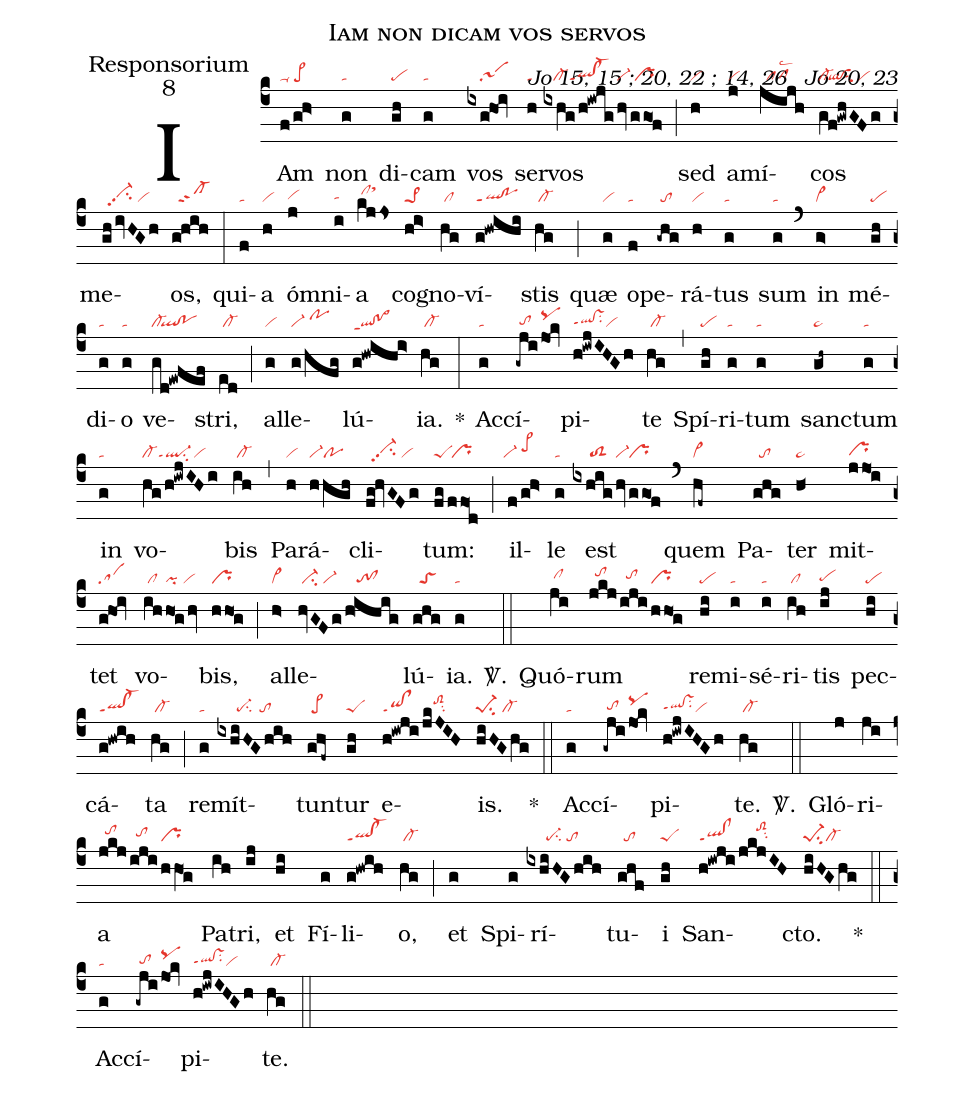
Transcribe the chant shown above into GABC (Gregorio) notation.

name:Iam non dicam vos servos;
office-part:Responsorium;
mode:8;
commentary:Jo 15, 15 ; 20, 22 ; 14, 26 ꝟ Jo 20, 23;
nabc-lines:1;
%%
(c4)
IAm(f/gh>|ta-/pe>) non(g|ta) di(gh|pe)cam(g|ta)
vos(ixg!ho1!iv|////sa1) ser(h|ta)vos(ixhg/h!iwjg|///cl-ql!cl-ppt1|hv|vi-|g/go1f|/pr) (;)
sed(h|vi) a(j|vi)mí(jijh|//pflsc2)cos(gf!gwhGFg|cl-``qlsu2/vi) me(ghivHGh|//vi-hhpp2su2/vi)os,(g!hih|//sf-) (:)
qui(f|ta)a(h|vi) óm(j|vihg)ni(i|tahg)a(kjjs|/clhisthk) co(hi>|pe>1)gno(hg|/cl)ví(g!hwihi|ql!poppt1)stis(hg|/cl-) (;)
quæ(g|vi) o(f|ta)pe(-ghg|/to)rá(h|vi)tus(g|ta) sum(g|ta) (`)
in(g>|vi>) mé(gh|pe)di(g|ta)o(g|ta) ve(gd!ewfef|cl-``ql!po)stri,(ed|/cl-) (;)
al(g|vi)le(g/hfg|vi-/pohi)lú(g!hwihi>|ql!po>ppt1)ia.(hg|/cl-) *(:)

Ac(g|ta)cí(-gji|/tohg|/jo1!kv|pqhi)pi(h!iwjIHGh|qlhg!vshgppt1su2vi)te(hg|/cl-) (,)
Spí(gh|pe)ri(g|ta)tum(g|ta) san(gh~|pe~)ctum(g|ta) in(g|ta) vo(hg/h!iwjIHi|cl-ql-ppt1su2vi)bis(ih|/cl-) (,)
Pa(h|vi)rá(h/hgh|vi-po)cli(fg!hvGFg|//vi-hhpp2su2/vi)tum:(fg|peS|/f/fo1d|/pr) (;)
il(f/g!h>|`vi-/pe>hi)le(g|ta) est(ixhig|/////toS2|hv|vi-|g/go1!f|pr) (`)
quem(hf~|cl~) Pa(ghg|//to)ter(h<|pe~) mit(j/jo1!i|prhg)tet(g!ho1!iv|sa)
vo(ih|/cl|/ho1!g/hv|pi/vi)bis,(hho1!g|pr) (;)
al(h>|vi>)le(hvGFg|/ci-/vi-|/h!ihig|///to!cl)lú(ghg|//toS)ia.(g|ta) <sp>V/</sp>.(::)

Quó(ji|/clhh)rum(jkj|//tohi|/iji|//tohh|/hho1!g|pr) re(hi|pe)mi(i|ta)sé(i|ta)ri(ih|/cl)tis(ij|pehg)
pec(hi|pe)cá(g!hwih|ql!cl-ppt1)ta(hg|/cl-) (;)
re(g|ta)mít(ixhiHGhih|//////pe-su2//to)tun(ghf~|/pe>)tur(gh|peS) e(h!iwji|qi!clppt1|/jkJIH|///toS2hisu2)is.(hiHGhg|pe-1su2/cl-) *(::)

Ac(g|ta)cí(-gji|/tohg|/jo1!kv|pqhi)pi(h!iwjIHGh|qlhg!vshgppt1su2vi)te.(hg|/cl-) <sp>V/</sp>.(::)

Gló(j)ri(ji)a(jkj|//tohi|/iji|//tohh|/hhO1g|pr) Pa(ih)tri,(ij)
et(hi) Fí(g)li(g!hwih|ql!cl-ppt1)o,(hg|/cl-) (;)
et(g) Spi(g)rí(ixhiHGhih|//////pe-su2/to)tu(ghf|//to)i(gh|peS)
San(h!iwji|ql!clppt1|/jkjIH|/////toS2hjsu2)cto.(hiHGhg|pe-1su2cl-) *(::)

Ac(g|ta)cí(-gji|/tohg|/jo1!kv|pqhi)pi(h!iwjIHGh|qlhg!vshgppt1su2vi)te.(hg|/cl-) (::)
